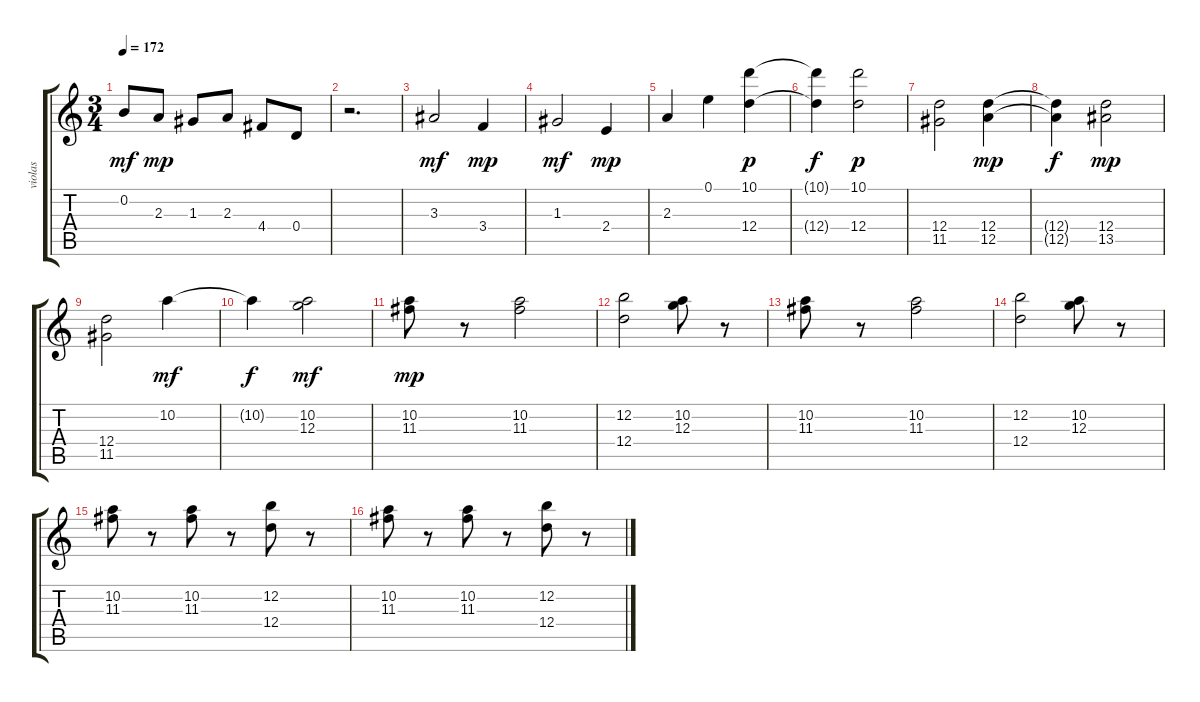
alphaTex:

\track ("violas" "violas") {instrument contrabass}
\staff {score tabs}
\tuning (E4 B3 G3 D3 A2 E2) {hide}
\ts (3 4)
\tempo 172
\clef g2
\ks c
0.2.8{dy mf} 2.3.8{dy mp} 1.3.8 2.3.8 4.4.8 0.4.8 |
r.2{d} |
3.3.2{dy mf} 3.4.4{dy mp} |
1.3.2{dy mf} 2.4.4{dy mp} |
2.3.4 0.1.4 (10.1 12.4).4{dy p} |
(10.1{t} 12.4{t}).4{dy f} (10.1 12.4).2{dy p} |
(12.4 11.5).2 (12.4 12.5).4{dy mp} |
(12.4{t} 12.5{t}).4{dy f} (12.4 13.5).2{dy mp} |
(12.4 11.5).2 10.2.4{dy mf} |
10.2{t}.4{dy f} (10.2 12.3).2{dy mf} |
(10.2 11.3).8{dy mp} r.8 (10.2 11.3).2 |
(12.2 12.4).2 (10.2 12.3).8 r.8 |
(10.2 11.3).8 r.8 (10.2 11.3).2 |
(12.2 12.4).2 (10.2 12.3).8 r.8 |
(10.2 11.3).8 r.8 (10.2 11.3).8 r.8 (12.2 12.4).8 r.8 |
(10.2 11.3).8 r.8 (10.2 11.3).8 r.8 (12.2 12.4).8 r.8
